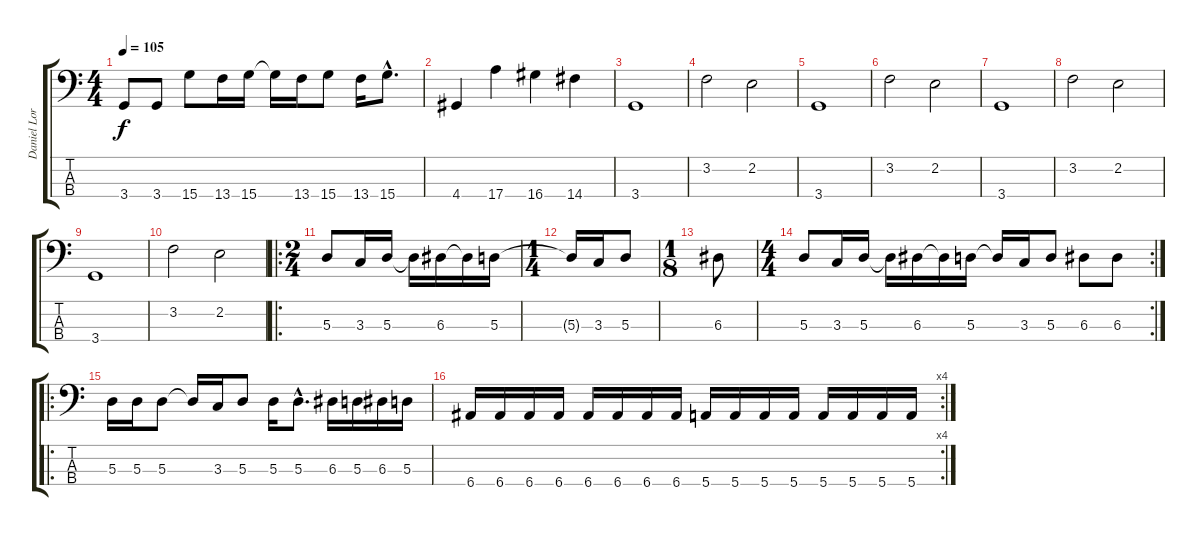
\track ("Daniel Lorca" "Daniel Lor") {instrument electricbasspick}
\staff {score tabs}
\tuning (G2 D2 A1 E1) {hide}
\ts (4 4)
\tempo 105
\clef f4
\ks c
3.4.8{dy f} 3.4.8 15.4.8 13.4.16 15.4.16 15.4{t}.16 13.4.16 15.4.8 13.4.16 15.4{hac}.8{d} |
4.4.4 17.4.4 16.4.4 14.4.4 |
3.4.1 |
3.2.2 2.2.2 |
3.4.1 |
3.2.2 2.2.2 |
3.4.1 |
3.2.2 2.2.2 |
3.4.1 |
3.2.2 2.2.2 |
\ro
\ts (2 4)
5.3.8 3.3.16 5.3.16 5.3{t}.16 6.3.16 6.3{t}.16 5.3.16 |
\ts (1 4)
5.3{t}.16 3.3.16 5.3.8 |
\ts (1 8)
6.3.8 |
\rc 2
\ts (4 4)
5.3.8 3.3.16 5.3.16 5.3{t}.16 6.3.16 6.3{t}.16 5.3.16 5.3{t}.16 3.3.16 5.3.8 6.3.8 6.3.8 |
\ro
5.3.16 5.3.16 5.3.8 5.3{t}.16 3.3.16 5.3.8 5.3.16 5.3{hac}.8{d} 6.3.16 5.3.16 6.3.16 5.3.16 |
\rc 4
6.4.16 6.4.16 6.4.16 6.4.16 6.4.16 6.4.16 6.4.16 6.4.16 5.4.16 5.4.16 5.4.16 5.4.16 5.4.16 5.4.16 5.4.16 5.4.16
